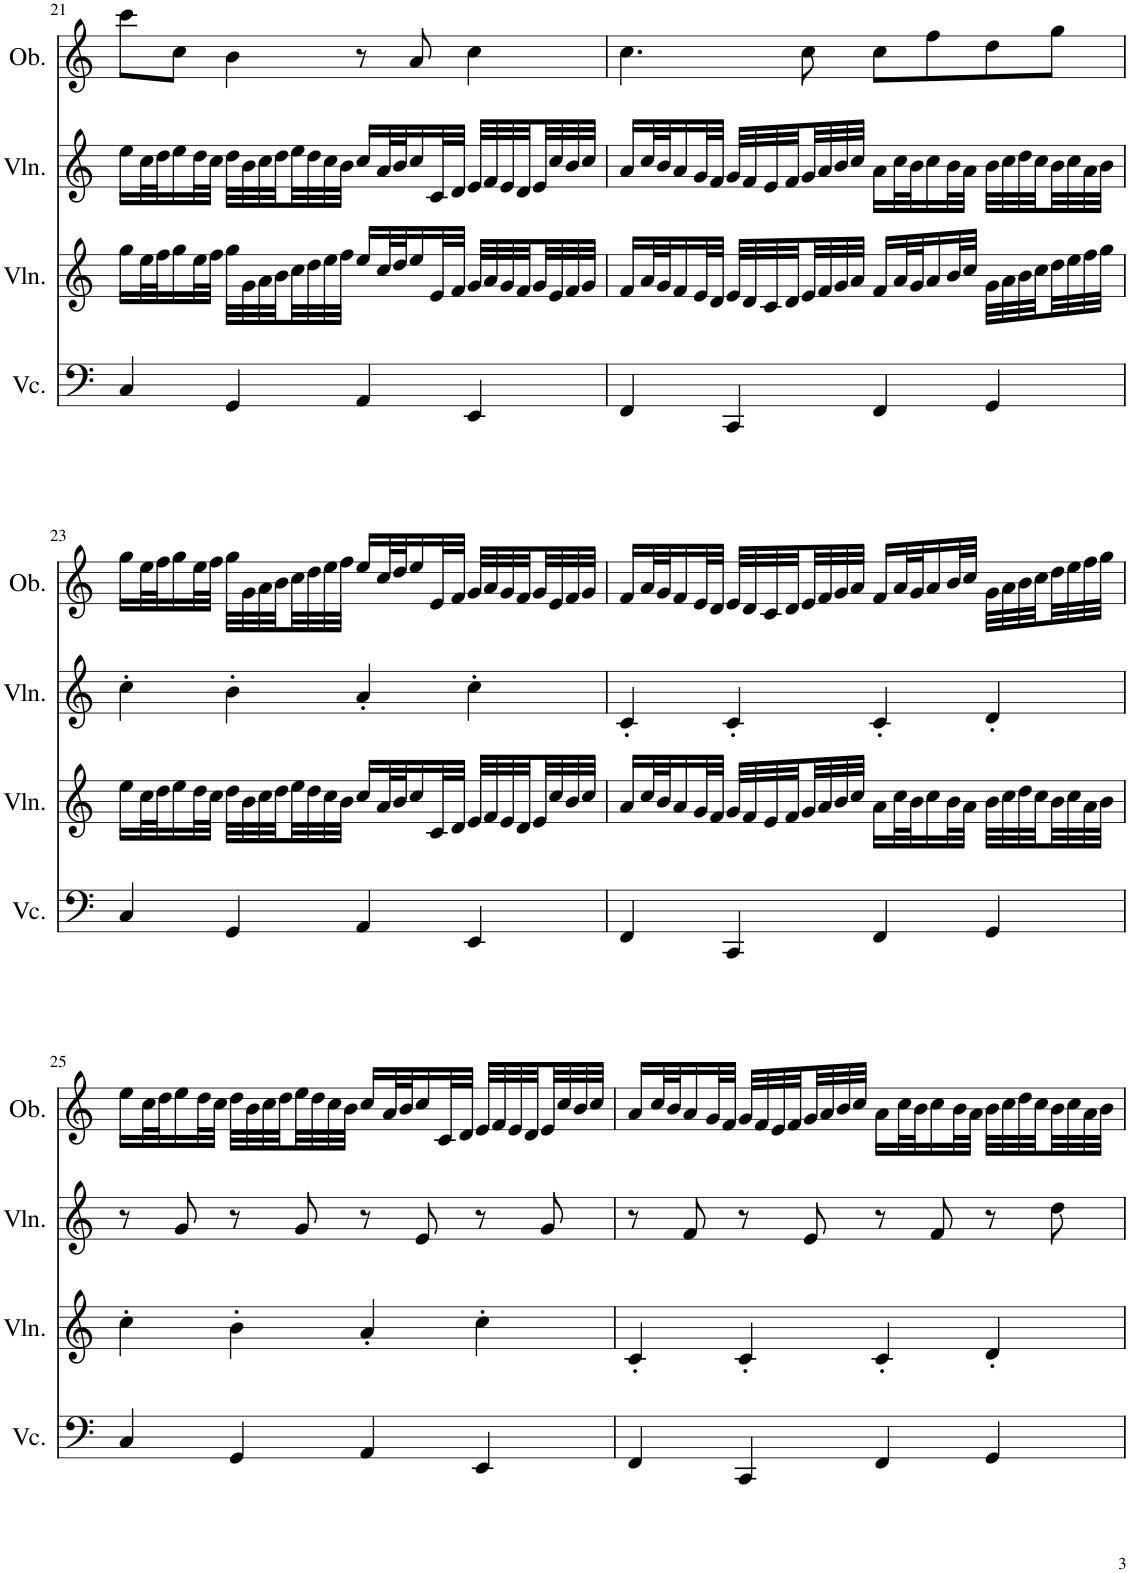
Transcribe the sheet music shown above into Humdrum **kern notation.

**kern	**kern	**kern	**kern
*part4	*part3	*part2	*part1
*staff4	*staff3	*staff2	*staff1
*I"Violoncello, Basso	*I"Violin, Violino II	*I"Violin, Violino I	*I"Oboe
*I'Vc.	*I'Vln.	*I'Vln.	*I'Ob.
!!LO:PB:g=z
*clefF4	*clefG2	*clefG2	*clefG2
*k[]	*k[]	*k[]	*k[]
*M4/4	*M4/4	*M4/4	*M4/4
=21	=21	=21	=21
4C/	16gg\LL	16ee\LL	8ccc\L
.	32ee\L	32cc\L	.
.	32ff\J	32dd\J	.
.	16gg\	16ee\	8cc\J
.	32ee\L	32dd\L	.
.	32ff\JJJ	32cc\JJJ	.
4GG/	32gg\LLL	32dd\LLL	4b\
.	32g\	32b\	.
.	32a\	32cc\	.
.	32b\	32dd\	.
.	32cc\	32ee\	.
.	32dd\	32dd\	.
.	32ee\	32cc\	.
.	32ff\JJJ	32b\JJJ	.
4AA/	16ee/LL	16cc/LL	8r
.	32cc/L	32a/L	.
.	32dd/J	32b/J	.
.	16ee/	16cc/	8a/
.	32e/L	32c/L	.
.	32f/JJJ	32d/JJJ	.
4EE/	32g/LLL	32e/LLL	4cc\
.	32a/	32f/	.
.	32g/	32e/	.
.	32f/	32d/	.
.	32g/	32e/	.
.	32e/	32cc/	.
.	32f/	32b/	.
.	32g/JJJ	32cc/JJJ	.
=22	=22	=22	=22
4FF/	16f/LL	16a/LL	4.cc\
.	32a/L	32cc/L	.
.	32g/J	32b/J	.
.	16f/	16a/	.
.	32e/L	32g/L	.
.	32d/JJJ	32f/JJJ	.
4CC/	32e/LLL	32g/LLL	.
.	32d/	32f/	.
.	32c/	32e/	.
.	32d/	32f/	.
.	32e/	32g/	8cc\
.	32f/	32a/	.
.	32g/	32b/	.
.	32a/JJJ	32cc/JJJ	.
4FF/	16f/LL	16a\LL	8cc\L
.	32a/L	32cc\L	.
.	32g/J	32b\J	.
.	16a/	16cc\	8ff\
.	32b/L	32b\L	.
.	32cc/JJJ	32a\JJJ	.
4GG/	32g\LLL	32b\LLL	8dd\
.	32a\	32cc\	.
.	32b\	32dd\	.
.	32cc\	32cc\	.
.	32dd\	32b\	8gg\J
.	32ee\	32cc\	.
.	32ff\	32a\	.
.	32gg\JJJ	32b\JJJ	.
!!LO:LB:g=z
=23	=23	=23	=23
4C/	16ee\LL	4cc'\	16gg\LL
.	32cc\L	.	32ee\L
.	32dd\J	.	32ff\J
.	16ee\	.	16gg\
.	32dd\L	.	32ee\L
.	32cc\JJJ	.	32ff\JJJ
4GG/	32dd\LLL	4b'\	32gg\LLL
.	32b\	.	32g\
.	32cc\	.	32a\
.	32dd\	.	32b\
.	32ee\	.	32cc\
.	32dd\	.	32dd\
.	32cc\	.	32ee\
.	32b\JJJ	.	32ff\JJJ
4AA/	16cc/LL	4a'/	16ee/LL
.	32a/L	.	32cc/L
.	32b/J	.	32dd/J
.	16cc/	.	16ee/
.	32c/L	.	32e/L
.	32d/JJJ	.	32f/JJJ
4EE/	32e/LLL	4cc'\	32g/LLL
.	32f/	.	32a/
.	32e/	.	32g/
.	32d/	.	32f/
.	32e/	.	32g/
.	32cc/	.	32e/
.	32b/	.	32f/
.	32cc/JJJ	.	32g/JJJ
=24	=24	=24	=24
4FF/	16a/LL	4c'/	16f/LL
.	32cc/L	.	32a/L
.	32b/J	.	32g/J
.	16a/	.	16f/
.	32g/L	.	32e/L
.	32f/JJJ	.	32d/JJJ
4CC/	32g/LLL	4c'/	32e/LLL
.	32f/	.	32d/
.	32e/	.	32c/
.	32f/	.	32d/
.	32g/	.	32e/
.	32a/	.	32f/
.	32b/	.	32g/
.	32cc/JJJ	.	32a/JJJ
4FF/	16a\LL	4c'/	16f/LL
.	32cc\L	.	32a/L
.	32b\J	.	32g/J
.	16cc\	.	16a/
.	32b\L	.	32b/L
.	32a\JJJ	.	32cc/JJJ
4GG/	32b\LLL	4d'/	32g\LLL
.	32cc\	.	32a\
.	32dd\	.	32b\
.	32cc\	.	32cc\
.	32b\	.	32dd\
.	32cc\	.	32ee\
.	32a\	.	32ff\
.	32b\JJJ	.	32gg\JJJ
!!LO:LB:g=z
=25	=25	=25	=25
4C/	4cc'\	8r	16ee\LL
.	.	.	32cc\L
.	.	.	32dd\J
.	.	8g/	16ee\
.	.	.	32dd\L
.	.	.	32cc\JJJ
4GG/	4b'\	8r	32dd\LLL
.	.	.	32b\
.	.	.	32cc\
.	.	.	32dd\
.	.	8g/	32ee\
.	.	.	32dd\
.	.	.	32cc\
.	.	.	32b\JJJ
4AA/	4a'/	8r	16cc/LL
.	.	.	32a/L
.	.	.	32b/J
.	.	8e/	16cc/
.	.	.	32c/L
.	.	.	32d/JJJ
4EE/	4cc'\	8r	32e/LLL
.	.	.	32f/
.	.	.	32e/
.	.	.	32d/
.	.	8g/	32e/
.	.	.	32cc/
.	.	.	32b/
.	.	.	32cc/JJJ
=26	=26	=26	=26
4FF/	4c'/	8r	16a/LL
.	.	.	32cc/L
.	.	.	32b/J
.	.	8f/	16a/
.	.	.	32g/L
.	.	.	32f/JJJ
4CC/	4c'/	8r	32g/LLL
.	.	.	32f/
.	.	.	32e/
.	.	.	32f/
.	.	8e/	32g/
.	.	.	32a/
.	.	.	32b/
.	.	.	32cc/JJJ
4FF/	4c'/	8r	16a\LL
.	.	.	32cc\L
.	.	.	32b\J
.	.	8f/	16cc\
.	.	.	32b\L
.	.	.	32a\JJJ
4GG/	4d'/	8r	32b\LLL
.	.	.	32cc\
.	.	.	32dd\
.	.	.	32cc\
.	.	8dd\	32b\
.	.	.	32cc\
.	.	.	32a\
.	.	.	32b\JJJ
=	=	=	=
*-	*-	*-	*-
